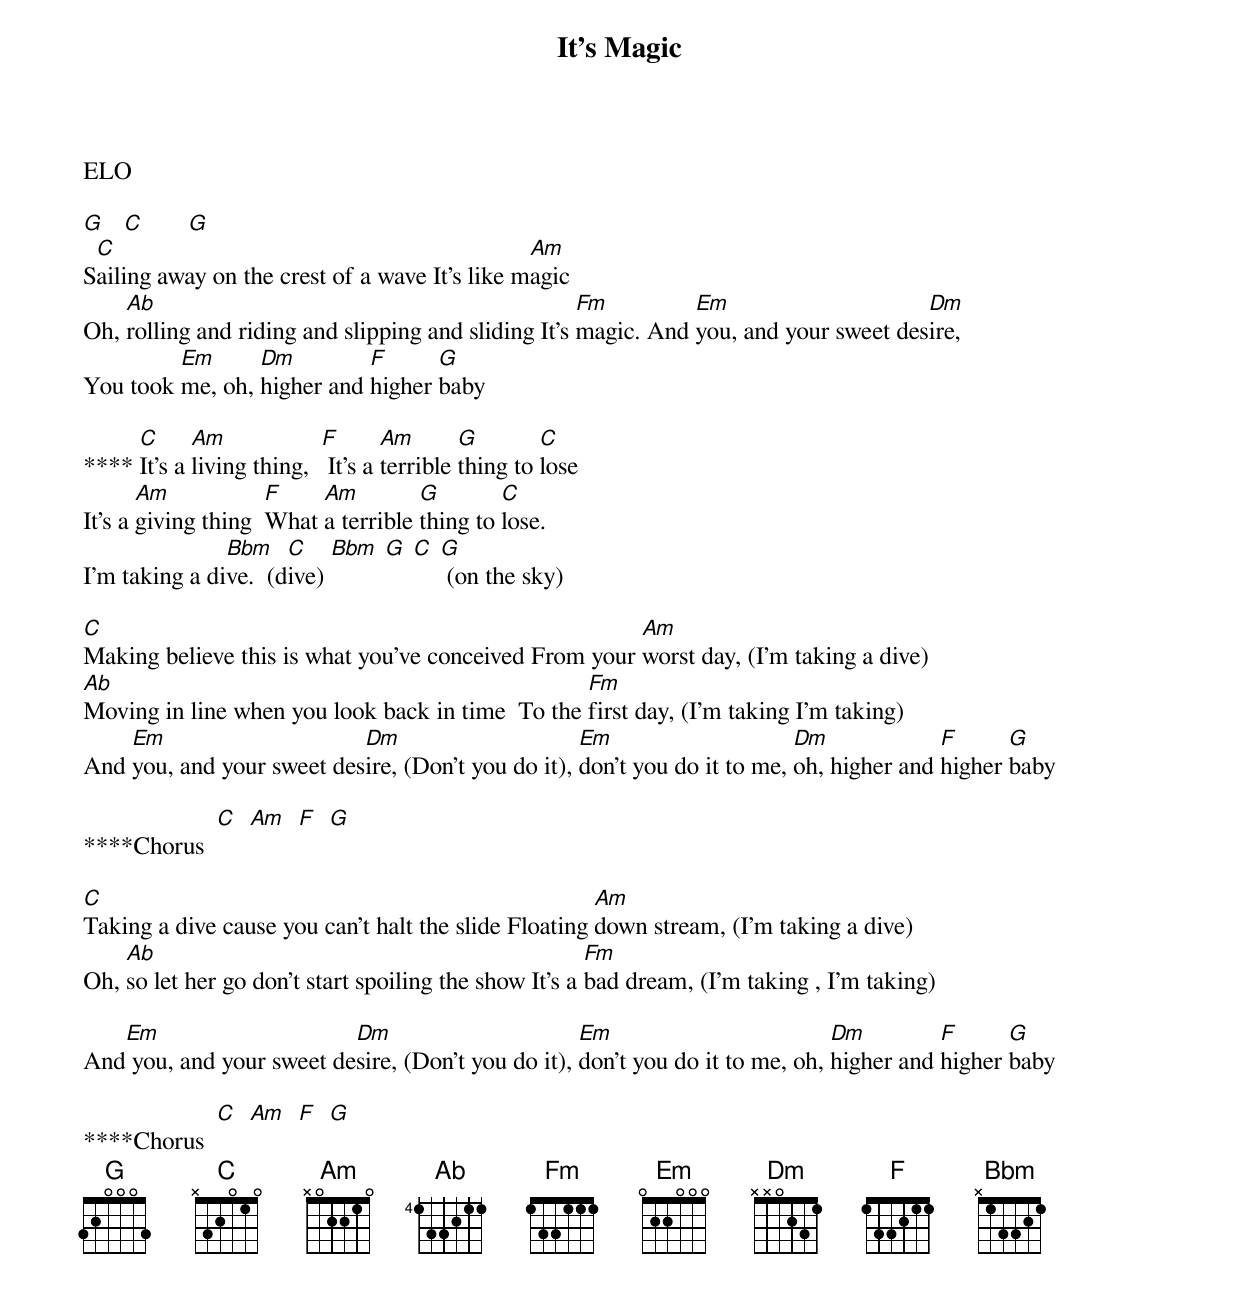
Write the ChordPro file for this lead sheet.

{title:It's Magic}
ELO

[G]   [C]       [G]
S[C]ailing away on the crest of a wave It's like m[Am]agic
Oh, [Ab]rolling and riding and slipping and sliding It's [Fm]magic. And [Em]you, and your sweet des[Dm]ire,
You took [Em]me, oh, [Dm]higher and [F]higher [G]baby

**** [C]It's a [Am]living thing,  [F] It's a [Am]terrible [G]thing to [C]lose
It's a [Am]giving thing  [F]What [Am]a terrible [G]thing to [C]lose.
I'm taking a di[Bbm]ve.  (d[C]ive) [Bbm] [G] [C] [G] (on the sky)

[C]Making believe this is what you've conceived From your [Am]worst day, (I'm taking a dive)
[Ab]Moving in line when you look back in time  To the [Fm]first day, (I'm taking I'm taking)
And [Em]you, and your sweet des[Dm]ire, (Don't you do it), [Em]don't you do it to me, [Dm]oh, higher and [F]higher [G]baby

****Chorus  [C]  [Am]  [F]  [G]

[C]Taking a dive cause you can't halt the slide Floating [Am]down stream, (I'm taking a dive)
Oh, [Ab]so let her go don't start spoiling the show It's a [Fm]bad dream, (I'm taking , I'm taking)

And[Em] you, and your sweet de[Dm]sire, (Don't you do it), [Em]don't you do it to me, oh, [Dm]higher and [F]higher [G]baby

****Chorus  [C]  [Am]  [F]  [G]
